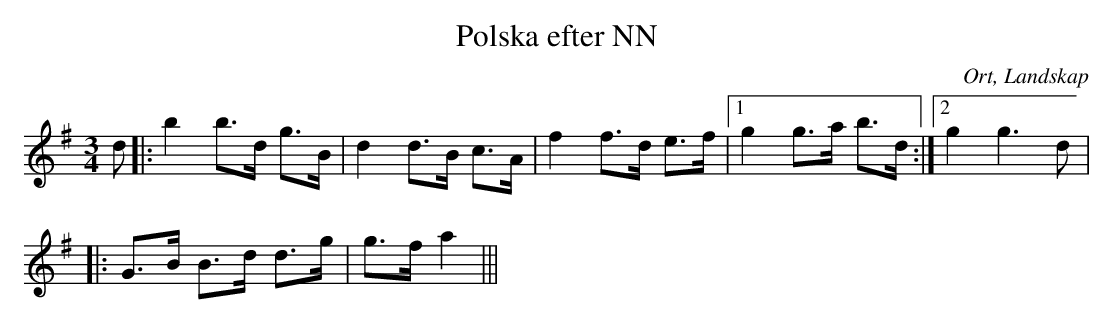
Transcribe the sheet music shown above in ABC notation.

X:1
T:Polska efter NN
O:Ort, Landskap
M:3/4
L:1/8
K:G
d|:b2 b>d g>B|d2 d>B c>A|f2 f>d e>f|1 g2 g>a b>d :|2 g2 g3d|
|:G>B B>d d>g|g>f a2|||
